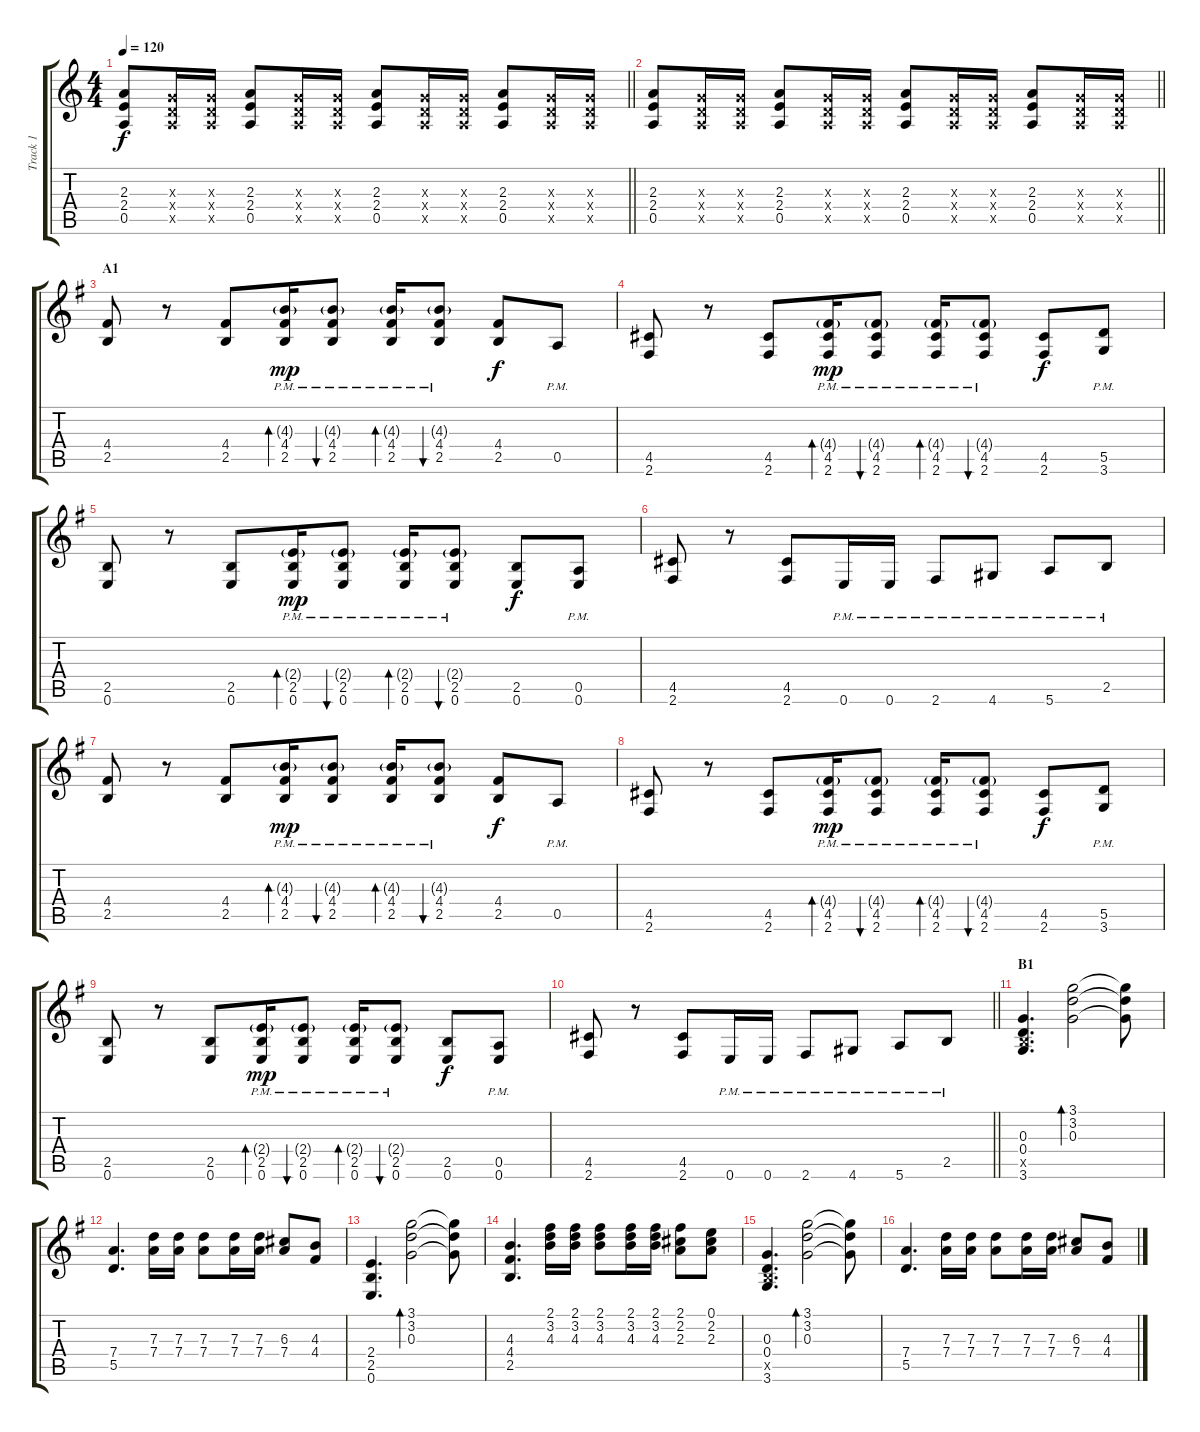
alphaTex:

\track ("Track 1" "Track 1") {instrument acousticguitarsteel}
\staff {score tabs}
\tuning (E4 B3 G3 D3 A2 E2) {hide}
\ts (4 4)
\tempo 120
\clef g2
\barLineRight lightlight
\ks c
(2.3 2.4 0.5).8{dy f instrument overdrivenguitar} (0.3{x} 0.4{x} 0.5{x}).16 (0.3{x} 0.4{x} 0.5{x}).16 (2.3 2.4 0.5).8 (0.3{x} 0.4{x} 0.5{x}).16 (0.3{x} 0.4{x} 0.5{x}).16 (2.3 2.4 0.5).8 (0.3{x} 0.4{x} 0.5{x}).16 (0.3{x} 0.4{x} 0.5{x}).16 (2.3 2.4 0.5).8 (0.3{x} 0.4{x} 0.5{x}).16 (0.3{x} 0.4{x} 0.5{x}).16 |
\barLineRight lightlight
(2.3 2.4 0.5).8 (0.3{x} 0.4{x} 0.5{x}).16 (0.3{x} 0.4{x} 0.5{x}).16 (2.3 2.4 0.5).8 (0.3{x} 0.4{x} 0.5{x}).16 (0.3{x} 0.4{x} 0.5{x}).16 (2.3 2.4 0.5).8 (0.3{x} 0.4{x} 0.5{x}).16 (0.3{x} 0.4{x} 0.5{x}).16 (2.3 2.4 0.5).8 (0.3{x} 0.4{x} 0.5{x}).16 (0.3{x} 0.4{x} 0.5{x}).16 |
\section ("" "A1")
\ks eminor
(4.4 2.5).8 r.8 (4.4 2.5).8 (4.3{g pm} 4.4{pm} 2.5{pm}).16{bd 60 dy mp} (4.3{g pm} 4.4{pm} 2.5{pm}).8{bu 60} (4.3{g pm} 4.4{pm} 2.5{pm}).16{bd 60} (4.3{g pm} 4.4{pm} 2.5{pm}).8{bu 60} (4.4 2.5).8{dy f} 0.5{pm}.8 |
(4.5 2.6).8 r.8 (4.5 2.6).8 (4.4{g pm} 4.5{pm} 2.6{pm}).16{bd 60 dy mp} (4.4{g pm} 4.5{pm} 2.6{pm}).8{bu 60} (4.4{g pm} 4.5{pm} 2.6{pm}).16{bd 60} (4.4{g pm} 4.5{pm} 2.6{pm}).8{bu 60} (4.5 2.6).8{dy f} (5.5{pm} 3.6).8 |
(2.5 0.6).8 r.8 (2.5 0.6).8 (2.4{g pm} 2.5{pm} 0.6{pm}).16{bd 60 dy mp} (2.4{g pm} 2.5{pm} 0.6{pm}).8{bu 60} (2.4{g pm} 2.5{pm} 0.6{pm}).16{bd 60} (2.4{g pm} 2.5{pm} 0.6{pm}).8{bu 60} (2.5 0.6).8{dy f} (0.5{pm} 0.6).8 |
(4.5 2.6).8 r.8 (4.5 2.6).8 0.6{pm}.16 0.6{pm}.16 2.6{pm}.8 4.6{pm}.8 5.6{pm}.8 2.5{pm}.8 |
(4.4 2.5).8 r.8 (4.4 2.5).8 (4.3{g pm} 4.4{pm} 2.5{pm}).16{bd 60 dy mp} (4.3{g pm} 4.4{pm} 2.5{pm}).8{bu 60} (4.3{g pm} 4.4{pm} 2.5{pm}).16{bd 60} (4.3{g pm} 4.4{pm} 2.5{pm}).8{bu 60} (4.4 2.5).8{dy f} 0.5{pm}.8 |
(4.5 2.6).8 r.8 (4.5 2.6).8 (4.4{g pm} 4.5{pm} 2.6{pm}).16{bd 60 dy mp} (4.4{g pm} 4.5{pm} 2.6{pm}).8{bu 60} (4.4{g pm} 4.5{pm} 2.6{pm}).16{bd 60} (4.4{g pm} 4.5{pm} 2.6{pm}).8{bu 60} (4.5 2.6).8{dy f} (5.5{pm} 3.6).8 |
(2.5 0.6).8 r.8 (2.5 0.6).8 (2.4{g pm} 2.5{pm} 0.6{pm}).16{bd 60 dy mp} (2.4{g pm} 2.5{pm} 0.6{pm}).8{bu 60} (2.4{g pm} 2.5{pm} 0.6{pm}).16{bd 60} (2.4{g pm} 2.5{pm} 0.6{pm}).8{bu 60} (2.5 0.6).8{dy f} (0.5{pm} 0.6).8 |
\barLineRight lightlight
(4.5 2.6).8 r.8 (4.5 2.6).8 0.6{pm}.16 0.6{pm}.16 2.6{pm}.8 4.6{pm}.8 5.6{pm}.8 2.5{pm}.8 |
\section ("" "B1")
(0.3 0.4 2.5{x} 3.6).4{d} (3.1 3.2 0.3).2{bd 60} (3.1{t} 3.2{t} 0.3{t}).8 |
(7.4 5.5).4{d} (7.3 7.4).16 (7.3 7.4).16 (7.3 7.4).8 (7.3 7.4).16 (7.3 7.4).16 (6.3 7.4).8 (4.3 4.4).8 |
(2.4 2.5 0.6).4{d} (3.1 3.2 0.3).2{bd 60} (3.1{t} 3.2{t} 0.3{t}).8 |
(4.3 4.4 2.5).4{d} (2.1 3.2 4.3).16 (2.1 3.2 4.3).16 (2.1 3.2 4.3).8 (2.1 3.2 4.3).16 (2.1 3.2 4.3).16 (2.1 2.2 2.3).8 (0.1 2.2 2.3).8 |
(0.3 0.4 2.5{x} 3.6).4{d} (3.1 3.2 0.3).2{bd 60} (3.1{t} 3.2{t} 0.3{t}).8 |
(7.4 5.5).4{d} (7.3 7.4).16 (7.3 7.4).16 (7.3 7.4).8 (7.3 7.4).16 (7.3 7.4).16 (6.3 7.4).8 (4.3 4.4).8
